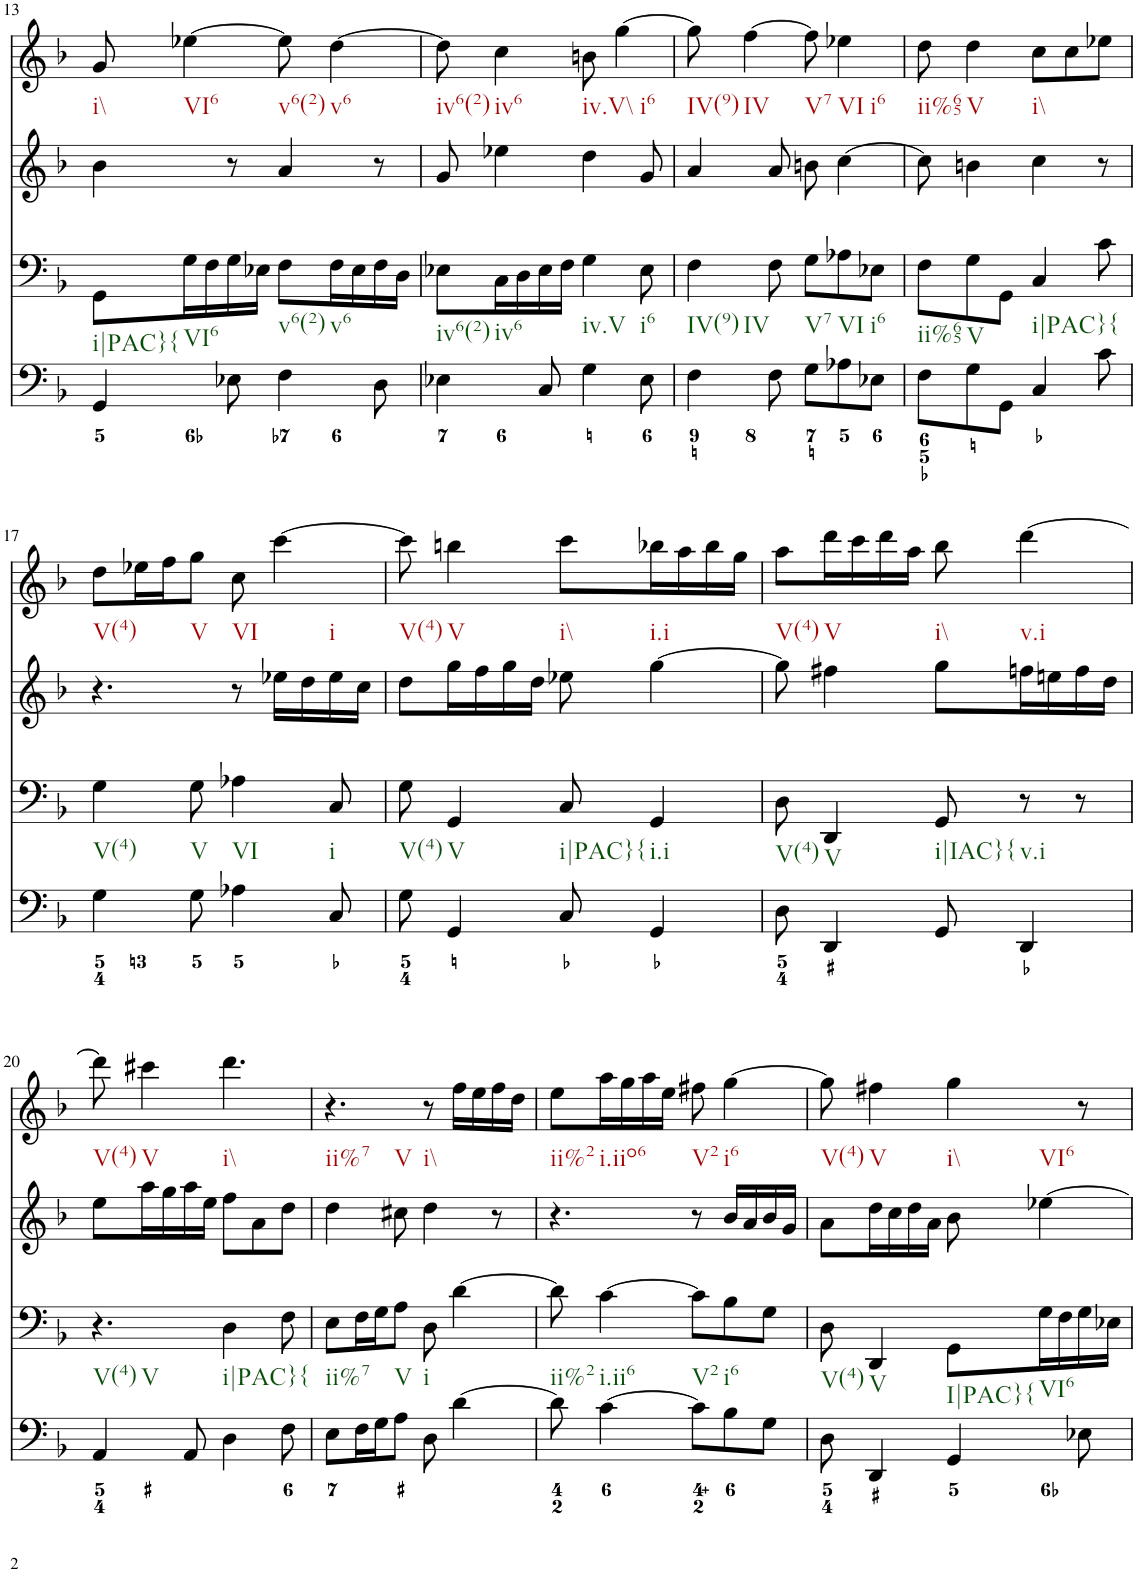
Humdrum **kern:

**kern	**kern	**kern	**kern
*part4	*part3	*part2	*part1
*staff4	*staff3	*staff2	*staff1
*I"violn	*I"violn	*I"cello	*I"organ
!!LO:PB:g=z
*clefF4	*clefF4	*clefG2	*clefG2
*k[b-]	*k[b-]	*k[b-]	*k[b-]
*d:	*d:	*d:	*d:
*M6/8	*M6/8	*M6/8	*M6/8
=13	=13	=13	=13
!	!	!	!LO:TX:b:t=i\\
!	!LO:TX:b:t=i|PAC}{	!	!
4GG/	8GG\L	4b-\	8g/
!	!	!	!LO:TX:b:t=VI6
!	!LO:TX:b:t=VI6	!	!
.	16G\L	.	[4ee-X\
.	16F\	.	.
8E-X\	16G\	8r	.
.	16E-X\JJ	.	.
!	!	!	!LO:TX:b:t=v6(2)
!	!LO:TX:b:t=v6(2)	!	!
4F\	8F\L	4a/	8ee-\]
!	!	!	!LO:TX:b:t=v6
!	!LO:TX:b:t=v6	!	!
.	16F\L	.	[4dd\
.	16E-\	.	.
8D\	16F\	8r	.
.	16D\JJ	.	.
=14	=14	=14	=14
!	!	!	!LO:TX:b:t=iv6(2)
!	!LO:TX:b:t=iv6(2)	!	!
4E-X\	8E-X\L	8g/	8dd\]
!	!	!	!LO:TX:b:t=iv6
!	!LO:TX:b:t=iv6	!	!
.	16C\L	4ee-X\	4cc\
.	16D\	.	.
8C/	16E-\	.	.
.	16F\JJ	.	.
!	!	!	!LO:TX:b:t=iv.V\\
!	!LO:TX:b:t=iv.V	!	!
4G\	4G\	4dd\	8bn\
!	!	!	!LO:TX:b:t=i6
.	.	.	[4gg\
!	!LO:TX:b:t=i6	!	!
8E-\	8E-\	8g/	.
=15	=15	=15	=15
!	!	!	!LO:TX:b:t=IV(9)
!	!LO:TX:b:t=IV(9)	!	!
!	!LO:TX:b:t=IV	!	!
4F\	4F\	4a/	8gg\]
!	!	!	!LO:TX:b:t=IV
.	.	.	[4ff\
8F\	8F\	8a/	.
!	!	!	!LO:TX:b:t=V7
!	!LO:TX:b:t=V7	!	!
8G\L	8G\L	8bn\	8ff\]
!	!	!	!LO:TX:b:t=VI
!	!	!	!LO:TX:b:t=i6
!	!LO:TX:b:t=VI	!	!
8A-X\	8A-X\	[4cc\	4ee-X\
!	!LO:TX:b:t=i6	!	!
8E-X\J	8E-X\J	.	.
=16	=16	=16	=16
!	!	!	!LO:TX:b:t=ii%65
!	!LO:TX:b:t=ii%65	!	!
8F\L	8F\L	8cc\]	8dd\
!	!	!	!LO:TX:b:t=V
!	!LO:TX:b:t=V	!	!
8G\	8G\	4bn\	4dd\
8GG\J	8GG\J	.	.
!	!	!	!LO:TX:b:t=i\\
!	!LO:TX:b:t=i|PAC}{	!	!
4C/	4C/	4cc\	8cc\L
.	.	.	8cc\
8c\	8c\	8r	8ee-X\J
!!LO:LB:g=z
=17	=17	=17	=17
!	!	!	!LO:TX:b:t=V(4)
!	!LO:TX:b:t=V(4)	!	!
4G\	4G\	4.r	8dd\L
.	.	.	16ee-X\L
.	.	.	16ff\J
!	!	!	!LO:TX:b:t=V
!	!LO:TX:b:t=V	!	!
8G\	8G\	.	8gg\J
!	!	!	!LO:TX:b:t=VI
!	!LO:TX:b:t=VI	!	!
4A-X\	4A-X\	8r	8cc\
!	!	!	!LO:TX:b:t=i
.	.	16ee-X\LL	[4ccc\
.	.	16dd\	.
!	!LO:TX:b:t=i	!	!
8C/	8C/	16ee-\	.
.	.	16cc\JJ	.
=18	=18	=18	=18
!	!	!	!LO:TX:b:t=V(4)
!	!LO:TX:b:t=V(4)	!	!
8G\	8G\	8dd\L	8ccc\]
!	!	!	!LO:TX:b:t=V
!	!LO:TX:b:t=V	!	!
4GG/	4GG/	16gg\L	4bbn\
.	.	16ff\	.
.	.	16gg\	.
.	.	16dd\JJ	.
!	!	!	!LO:TX:b:t=i\\
!	!LO:TX:b:t=i|PAC}{	!	!
8C/	8C/	8ee-X\	8ccc\L
!	!	!	!LO:TX:b:t=i.i
!	!LO:TX:b:t=i.i	!	!
4GG/	4GG/	[4gg\	16bb-X\L
.	.	.	16aa\
.	.	.	16bb-\
.	.	.	16gg\JJ
=19	=19	=19	=19
!	!	!	!LO:TX:b:t=V(4)
!	!LO:TX:b:t=V(4)	!	!
8D\	8D\	8gg\]	8aa\L
!	!	!	!LO:TX:b:t=V
!	!LO:TX:b:t=V	!	!
4DD/	4DD/	4ff#X\	16ddd\L
.	.	.	16ccc\
.	.	.	16ddd\
.	.	.	16aa\JJ
!	!	!	!LO:TX:b:t=i\\
!	!LO:TX:b:t=i|IAC}{	!	!
8GG/	8GG/	8gg\L	8bb-\
!	!	!	!LO:TX:b:t=v.i
!	!LO:TX:b:t=v.i	!	!
4DD/	8r	16ffn\L	[4ddd\
.	.	16een\	.
.	8r	16ff\	.
.	.	16dd\JJ	.
!!LO:LB:g=z
=20	=20	=20	=20
!	!	!	!LO:TX:b:t=V(4)
!	!LO:TX:b:t=V(4)	!	!
!	!LO:TX:b:t=V	!	!
4AA/	4.r	8ee\L	8ddd\]
!	!	!	!LO:TX:b:t=V
.	.	16aa\L	4ccc#X\
.	.	16gg\	.
8AA/	.	16aa\	.
.	.	16ee\JJ	.
!	!	!	!LO:TX:b:t=i\\
!	!LO:TX:b:t=i|PAC}{	!	!
4D\	4D\	8ff\L	4.ddd\
.	.	8a\	.
8F\	8F\	8dd\J	.
=21	=21	=21	=21
!	!	!	!LO:TX:b:t=ii%7
!	!	!	!LO:TX:b:t=V
!	!LO:TX:b:t=ii%7	!	!
8E\L	8E\L	4dd\	4.r
16F\L	16F\L	.	.
16G\J	16G\J	.	.
!	!LO:TX:b:t=V	!	!
8A\J	8A\J	8cc#X\	.
!	!	!	!LO:TX:b:t=i\\
!	!LO:TX:b:t=i	!	!
8D\	8D\	4dd\	8r
[4d\	[4d\	.	16ff\LL
.	.	.	16ee\
.	.	8r	16ff\
.	.	.	16dd\JJ
=22	=22	=22	=22
!	!	!	!LO:TX:b:t=ii%2
!	!LO:TX:b:t=ii%2	!	!
8d\]	8d\]	4.r	8ee\L
!	!	!	!LO:TX:b:t=i.iio6
!	!LO:TX:b:t=i.ii6	!	!
[4c\	[4c\	.	16aa\L
.	.	.	16gg\
.	.	.	16aa\
.	.	.	16ee\JJ
!	!	!	!LO:TX:b:t=V2
!	!LO:TX:b:t=V2	!	!
8c\L]	8c\L]	8r	8ff#X\
!	!	!	!LO:TX:b:t=i6
!	!LO:TX:b:t=i6	!	!
8B-\	8B-\	16b-/LL	[4gg\
.	.	16a/	.
8G\J	8G\J	16b-/	.
.	.	16g/JJ	.
=23	=23	=23	=23
!	!	!	!LO:TX:b:t=V(4)
!	!LO:TX:b:t=V(4)	!	!
8D\	8D\	8a\L	8gg\]
!	!	!	!LO:TX:b:t=V
!	!LO:TX:b:t=V	!	!
4DD/	4DD/	16dd\L	4ff#X\
.	.	16cc\	.
.	.	16dd\	.
.	.	16a\JJ	.
!	!	!	!LO:TX:b:t=i\\
!	!	!	!LO:TX:b:t=VI6
!	!LO:TX:b:t=I|PAC}{	!	!
4GG/	8GG\L	8b-\	4gg\
!	!LO:TX:b:t=VI6	!	!
.	16G\L	[4ee-X\	.
.	16F\	.	.
8E-X\	16G\	.	8r
.	16E-X\JJ	.	.
=	=	=	=
*-	*-	*-	*-
